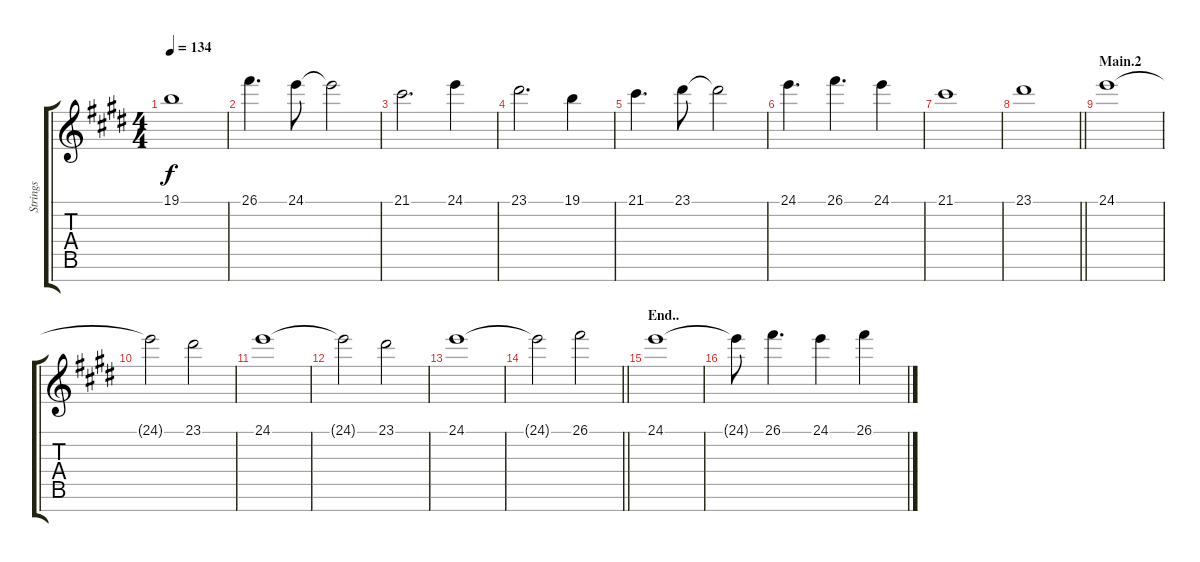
\track ("Strings" "Strings") {instrument stringensemble1}
\staff {score tabs}
\tuning (E4 B3 G3 D3 A2 E2 B1) {hide}
\ts (4 4)
\tempo 134
\clef g2
\ks e
19.1.1{dy f} |
26.1.4{d} 24.1.8 24.1{t}.2 |
21.1.2{d} 24.1.4 |
23.1.2{d} 19.1.4 |
21.1.4{d} 23.1.8 23.1{t}.2 |
24.1.4{d} 26.1.4{d} 24.1.4 |
21.1.1 |
\barLineRight lightlight
23.1.1 |
\section ("" "Main.2")
24.1.1 |
24.1{t}.2 23.1.2 |
24.1.1 |
24.1{t}.2 23.1.2 |
24.1.1 |
\barLineRight lightlight
24.1{t}.2 26.1.2 |
\section ("" "End..")
24.1.1 |
24.1{t}.8 26.1.4{d} 24.1.4 26.1.4
